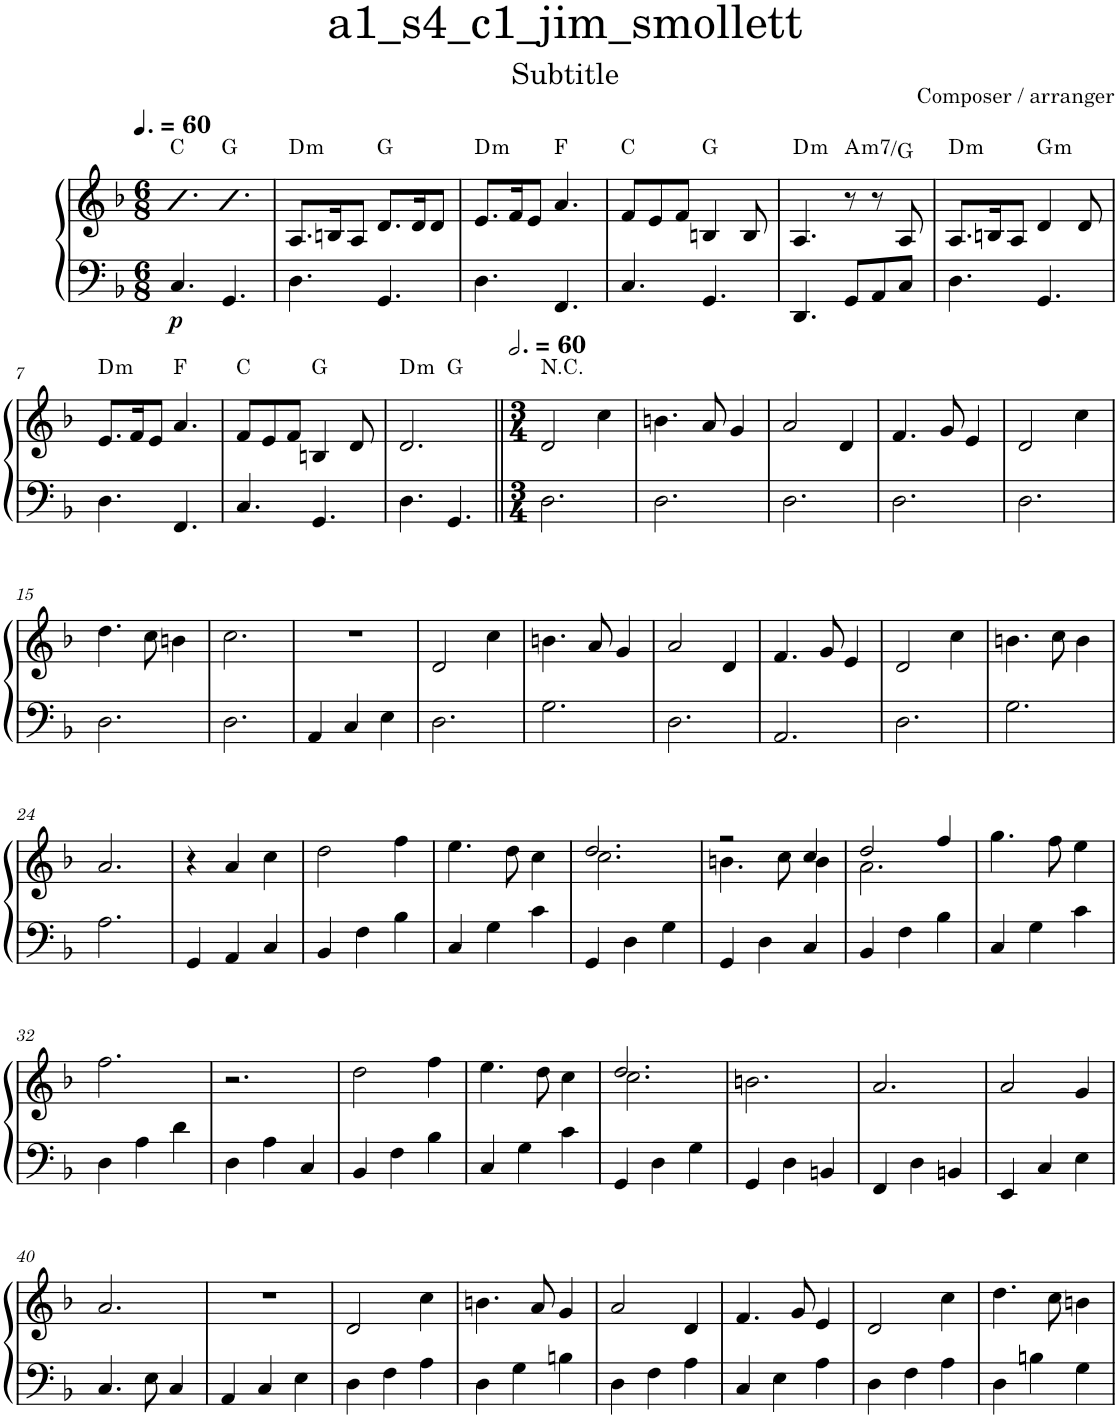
**kern	**kern	**dynam	**harte
*part1	*part1	*part1	*part1
*staff2	*staff1	*staff1/2	*
*I"Piano	*	*	*
*I'Pno.	*	*	*
*clefF4	*clefG2	*	*
*k[b-]	*k[b-]	*	*
*M6/8	*M6/8	*	*
*MM90	*MM90	*	*
=1	=1	=1	=1
!	!	!LO:DY:b=2	!
4.C/	4.b-	p	C:maj
4.GG/	4.b-	.	G:maj
=2	=2	=2	=2
!	!	!	!LO:H:kt=m
4.D\	8.A/L	.	D:min
.	16Bn/K	.	.
.	8A/J	.	.
4.GG/	8.d/L	.	G:maj
.	16d/K	.	.
.	8d/J	.	.
=3	=3	=3	=3
!	!	!	!LO:H:kt=m
4.D\	8.e/L	.	D:min
.	16f/K	.	.
.	8e/J	.	.
4.FF/	4.a/	.	F:maj
=4	=4	=4	=4
4.C/	8f/L	.	C:maj
.	8e/	.	.
.	8f/J	.	.
4.GG/	4Bn/	.	G:maj
.	8B/	.	.
=5	=5	=5	=5
!	!	!	!LO:H:kt=m
4.DD/	4.A/	.	D:min
!	!	!	!LO:H:kt=m7
8GG/L	8r	.	A:min7/b7
8AA/	8r	.	.
8C/J	8A/	.	.
=6	=6	=6	=6
!	!	!	!LO:H:kt=m
4.D\	8.A/L	.	D:min
.	16Bn/K	.	.
.	8A/J	.	.
!	!	!	!LO:H:kt=m
4.GG/	4d/	.	G:min
.	8d/	.	.
!!LO:LB:g=z
=7	=7	=7	=7
!	!	!	!LO:H:kt=m
4.D\	8.e/L	.	D:min
.	16f/K	.	.
.	8e/J	.	.
4.FF/	4.a/	.	F:maj
=8	=8	=8	=8
4.C/	8f/L	.	C:maj
.	8e/	.	.
.	8f/J	.	.
4.GG/	4Bn/	.	G:maj
.	8d/	.	.
=9	=9	=9	=9
!	!	!	!LO:H:kt=m
*	*^	*	*
4.D\	2.d/	4.ryy	.	D:min
4.GG/	.	4.ryy	.	G:maj
*	*v	*v	*	*
=10||	=10||	=10||	=10||
*M3/4	*M3/4	*	*
*	*MM180	*	*
*	*^	*	*
!	!	!	!	!LO:H:kt=N.C.
*	*v	*v	*	*
2.D\	2d/	.	N
.	4cc\	.	.
=11	=11	=11	=11
2.D\	4.bn\	.	.
.	8a/	.	.
.	4g/	.	.
=12	=12	=12	=12
2.D\	2a/	.	.
.	4d/	.	.
=13	=13	=13	=13
2.D\	4.f/	.	.
.	8g/	.	.
.	4e/	.	.
=14	=14	=14	=14
2.D\	2d/	.	.
.	4cc\	.	.
!!LO:LB:g=z
=15	=15	=15	=15
2.D\	4.dd\	.	.
.	8cc\	.	.
.	4bn\	.	.
=16	=16	=16	=16
2.D\	2.cc\	.	.
=17	=17	=17	=17
4AA/	2.r	.	.
4C/	.	.	.
4E\	.	.	.
=18	=18	=18	=18
2.D\	2d/	.	.
.	4cc\	.	.
=19	=19	=19	=19
2.G\	4.bn\	.	.
.	8a/	.	.
.	4g/	.	.
=20	=20	=20	=20
2.D\	2a/	.	.
.	4d/	.	.
=21	=21	=21	=21
2.AA/	4.f/	.	.
.	8g/	.	.
.	4e/	.	.
=22	=22	=22	=22
2.D\	2d/	.	.
.	4cc\	.	.
=23	=23	=23	=23
2.G\	4.bn\	.	.
.	8cc\	.	.
.	4b\	.	.
!!LO:LB:g=z
=24	=24	=24	=24
2.A\	2.a/	.	.
=25	=25	=25	=25
4GG/	4r	.	.
4AA/	4a/	.	.
4C/	4cc\	.	.
=26	=26	=26	=26
4BB-/	2dd\	.	.
4F\	.	.	.
4B-\	4ff\	.	.
=27	=27	=27	=27
4C/	4.ee\	.	.
4G\	.	.	.
.	8dd\	.	.
4c\	4cc\	.	.
=28	=28	=28	=28
*	*^	*	*
4GG/	2.dd/	2.cc\	.	.
4D\	.	.	.	.
4G\	.	.	.	.
=29	=29	=29	=29	=29
4GG/	2r	4.bn\	.	.
4D\	.	.	.	.
.	.	8cc\	.	.
4C/	4cc/	4b\	.	.
=30	=30	=30	=30	=30
4BB-/	2dd/	2.a\	.	.
4F\	.	.	.	.
4B-\	4ff/	.	.	.
*	*v	*v	*	*
=31	=31	=31	=31
4C/	4.gg\	.	.
4G\	.	.	.
.	8ff\	.	.
4c\	4ee\	.	.
!!LO:LB:g=z
=32	=32	=32	=32
4D\	2.ff\	.	.
4A\	.	.	.
4d\	.	.	.
=33	=33	=33	=33
4D\	2.r	.	.
4A\	.	.	.
4C/	.	.	.
=34	=34	=34	=34
4BB-/	2dd\	.	.
4F\	.	.	.
4B-\	4ff\	.	.
=35	=35	=35	=35
4C/	4.ee\	.	.
4G\	.	.	.
.	8dd\	.	.
4c\	4cc\	.	.
=36	=36	=36	=36
*	*^	*	*
4GG/	2.dd/	2.cc\	.	.
4D\	.	.	.	.
4G\	.	.	.	.
*	*v	*v	*	*
=37	=37	=37	=37
4GG/	2.bn\	.	.
4D\	.	.	.
4BBn/	.	.	.
=38	=38	=38	=38
4FF/	2.a/	.	.
4D\	.	.	.
4BBn/	.	.	.
=39	=39	=39	=39
4EE/	2a/	.	.
4C/	.	.	.
4E\	4g/	.	.
!!LO:LB:g=z
=40	=40	=40	=40
4.C/	2.a/	.	.
8E\	.	.	.
4C/	.	.	.
=41	=41	=41	=41
4AA/	2.r	.	.
4C/	.	.	.
4E\	.	.	.
=42	=42	=42	=42
4D\	2d/	.	.
4F\	.	.	.
4A\	4cc\	.	.
=43	=43	=43	=43
4D\	4.bn\	.	.
4G\	.	.	.
.	8a/	.	.
4Bn\	4g/	.	.
=44	=44	=44	=44
4D\	2a/	.	.
4F\	.	.	.
4A\	4d/	.	.
=45	=45	=45	=45
4C/	4.f/	.	.
4E\	.	.	.
.	8g/	.	.
4A\	4e/	.	.
=46	=46	=46	=46
4D\	2d/	.	.
4F\	.	.	.
4A\	4cc\	.	.
=47	=47	=47	=47
4D\	4.dd\	.	.
4Bn\	.	.	.
.	8cc\	.	.
4G\	4bn\	.	.
=	=	=	=
*-	*-	*-	*-
